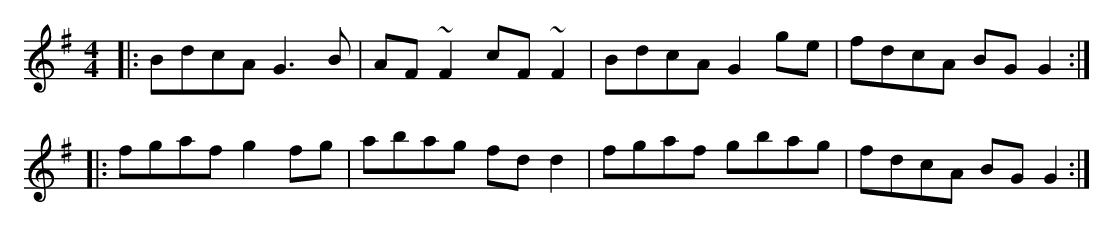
X:1
M:4/4
K:G
|:BdcA G3B|AF~F2 cF~F2|BdcA G2ge|fdcA BGG2:|
|:fgaf g2fg|abag fdd2|fgaf gbag|fdcA BGG2:|
